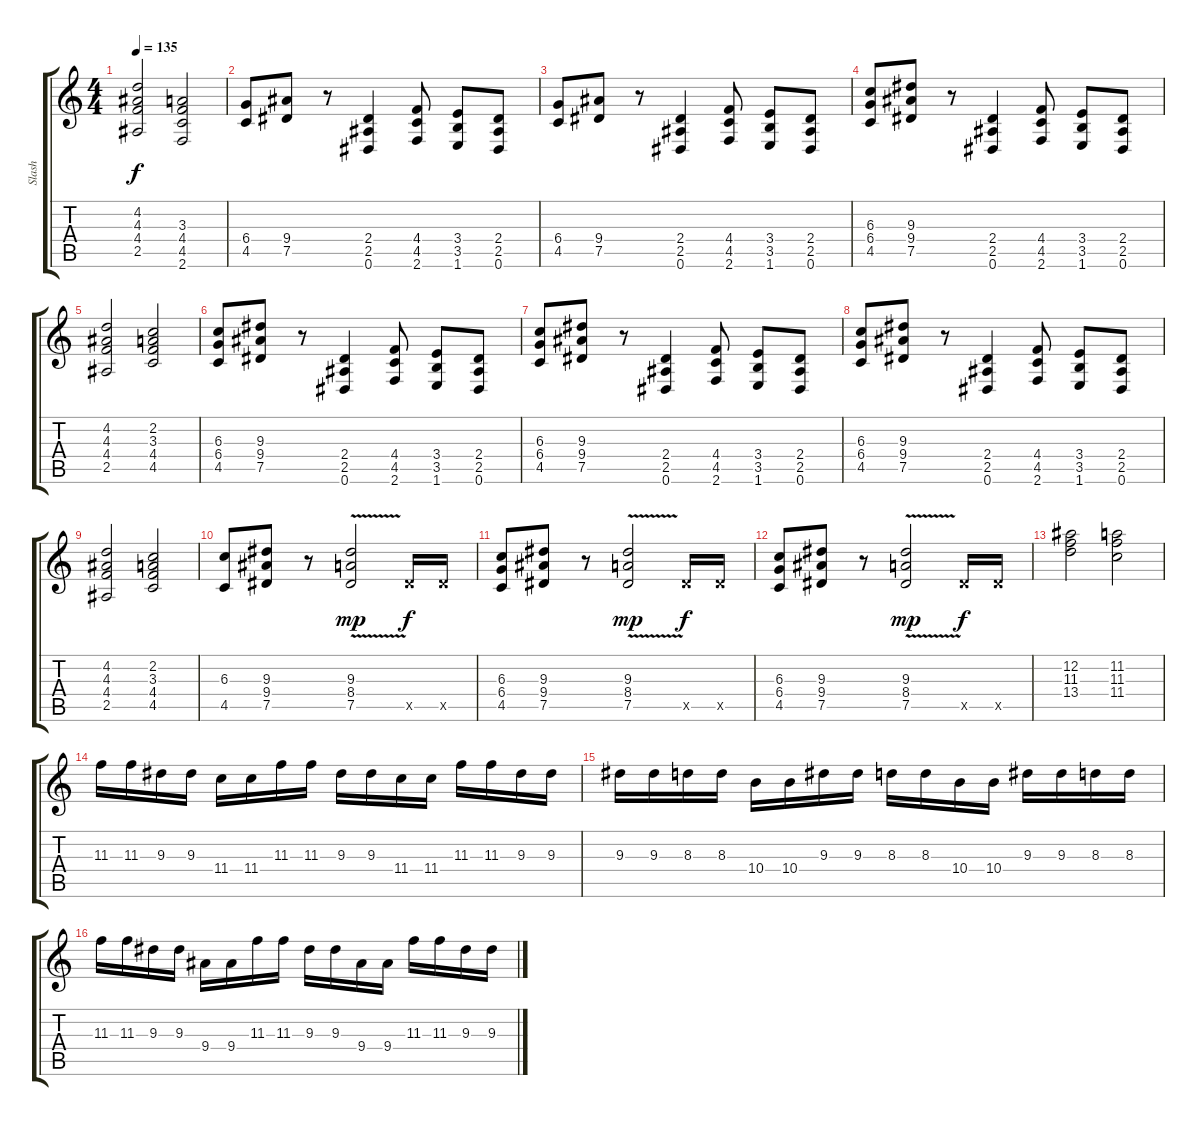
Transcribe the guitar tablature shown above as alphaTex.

\track ("Slash" "Slash") {instrument distortionguitar}
\staff {score tabs}
\tuning (Eb4 Bb3 Gb3 Db3 Ab2 Eb2) {hide}
\ts (4 4)
\tempo 135
\clef g2
\ks c
(4.2 4.3 4.4 2.5).2{dy f} (3.3 4.4 4.5 2.6).2 |
(6.4 4.5).8 (9.4 7.5).8 r.8 (2.4 2.5 0.6).4 (4.4 4.5 2.6).8 (3.4 3.5 1.6).8 (2.4 2.5 0.6).8 |
(6.4 4.5).8 (9.4 7.5).8 r.8 (2.4 2.5 0.6).4 (4.4 4.5 2.6).8 (3.4 3.5 1.6).8 (2.4 2.5 0.6).8 |
(6.3 6.4 4.5).8 (9.3 9.4 7.5).8 r.8 (2.4 2.5 0.6).4 (4.4 4.5 2.6).8 (3.4 3.5 1.6).8 (2.4 2.5 0.6).8 |
(4.2 4.3 4.4 2.5).2 (2.2 3.3 4.4 4.5).2 |
(6.3 6.4 4.5).8 (9.3 9.4 7.5).8 r.8 (2.4 2.5 0.6).4 (4.4 4.5 2.6).8 (3.4 3.5 1.6).8 (2.4 2.5 0.6).8 |
(6.3 6.4 4.5).8 (9.3 9.4 7.5).8 r.8 (2.4 2.5 0.6).4 (4.4 4.5 2.6).8 (3.4 3.5 1.6).8 (2.4 2.5 0.6).8 |
(6.3 6.4 4.5).8 (9.3 9.4 7.5).8 r.8 (2.4 2.5 0.6).4 (4.4 4.5 2.6).8 (3.4 3.5 1.6).8 (2.4 2.5 0.6).8 |
(4.2 4.3 4.4 2.5).2 (2.2 3.3 4.4 4.5).2 |
(6.3 4.5).8 (9.3 9.4 7.5).8 r.8 (9.3{v} 8.4 7.5).2{dy mp} 7.5{x}.16{dy f} 7.5{x}.16 |
(6.3 6.4 4.5).8 (9.3 9.4 7.5).8 r.8 (9.3{v} 8.4 7.5).2{dy mp} 7.5{x}.16{dy f} 7.5{x}.16 |
(6.3 6.4 4.5).8 (9.3 9.4 7.5).8 r.8 (9.3{v} 8.4 7.5).2{dy mp} 7.5{x}.16{dy f} 7.5{x}.16 |
(12.2 11.3 13.4).2 (11.2 11.3 11.4).2 |
11.3.16 11.3.16 9.3.16 9.3.16 11.4.16 11.4.16 11.3.16 11.3.16 9.3.16 9.3.16 11.4.16 11.4.16 11.3.16 11.3.16 9.3.16 9.3.16 |
9.3.16 9.3.16 8.3.16 8.3.16 10.4.16 10.4.16 9.3.16 9.3.16 8.3.16 8.3.16 10.4.16 10.4.16 9.3.16 9.3.16 8.3.16 8.3.16 |
11.3.16 11.3.16 9.3.16 9.3.16 9.4.16 9.4.16 11.3.16 11.3.16 9.3.16 9.3.16 9.4.16 9.4.16 11.3.16 11.3.16 9.3.16 9.3.16
